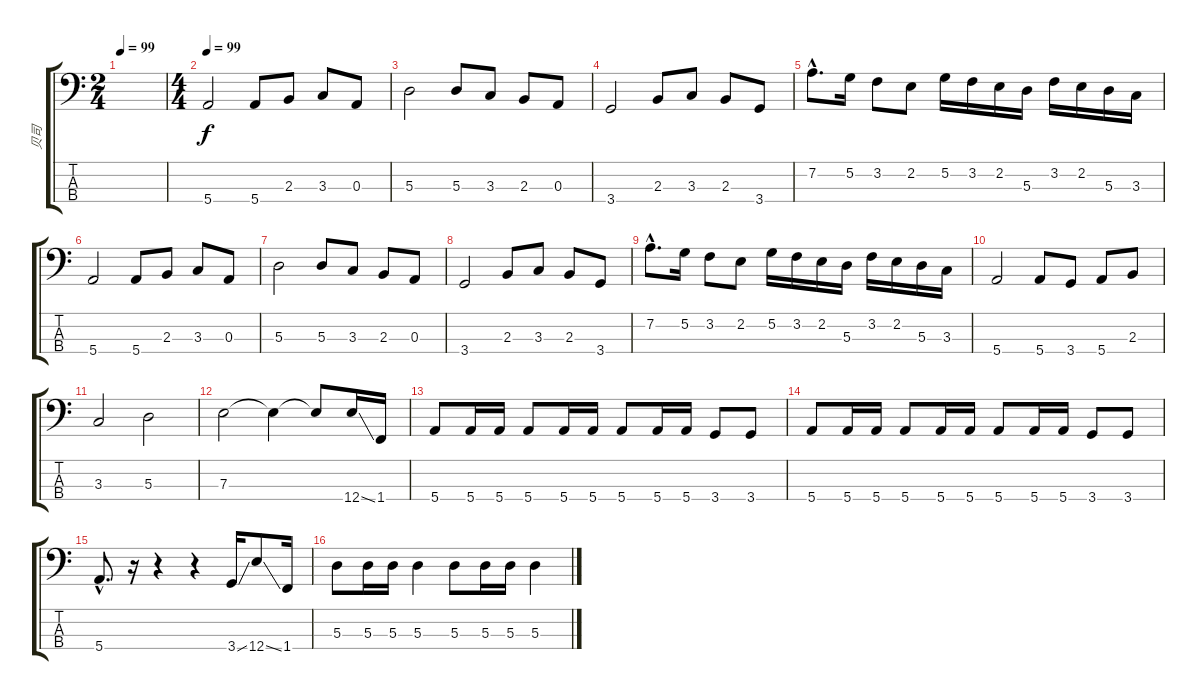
\track ("贝司" "贝司") {instrument electricbassfinger}
\staff {score tabs}
\tuning (G2 D2 A1 E1) {hide}
\ts (2 4)
\tempo 99
\clef f4
\ks c
|
\ts (4 4)
\tempo 99
5.4.2 5.4.8 2.3.8 3.3.8 0.3.8 |
5.3.2 5.3.8 3.3.8 2.3.8 0.3.8 |
3.4.2 2.3.8 3.3.8 2.3.8 3.4.8 |
7.2{hac}.8{d} 5.2.16 3.2.8 2.2.8 5.2.16 3.2.16 2.2.16 5.3.16 3.2.16 2.2.16 5.3.16 3.3.16 |
5.4.2 5.4.8 2.3.8 3.3.8 0.3.8 |
5.3.2 5.3.8 3.3.8 2.3.8 0.3.8 |
3.4.2 2.3.8 3.3.8 2.3.8 3.4.8 |
7.2{hac}.8{d} 5.2.16 3.2.8 2.2.8 5.2.16 3.2.16 2.2.16 5.3.16 3.2.16 2.2.16 5.3.16 3.3.16 |
5.4.2 5.4.8 3.4.8 5.4.8 2.3.8 |
3.3.2 5.3.2 |
7.3.2 7.3{t}.4 7.3{t}.8 12.4{ss}.16 1.4.16 |
5.4.8 5.4.16 5.4.16 5.4.8 5.4.16 5.4.16 5.4.8 5.4.16 5.4.16 3.4.8 3.4.8 |
5.4.8 5.4.16 5.4.16 5.4.8 5.4.16 5.4.16 5.4.8 5.4.16 5.4.16 3.4.8 3.4.8 |
5.4{hac}.8{d} r.16 r.4 r.4 3.4{ss}.16 12.4{ss}.8 1.4.16 |
5.3.8 5.3.16 5.3.16 5.3.4 5.3.8 5.3.16 5.3.16 5.3.4
